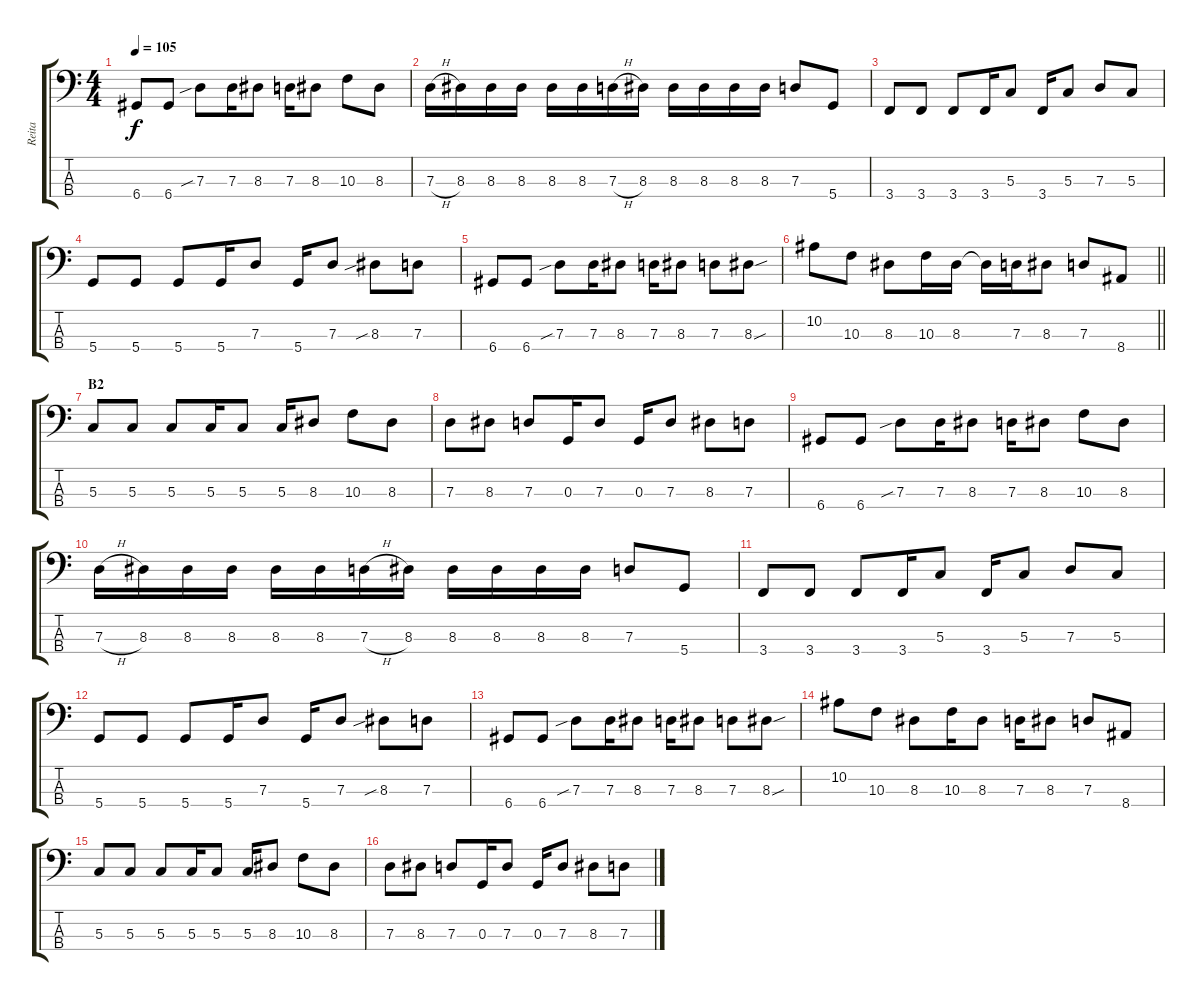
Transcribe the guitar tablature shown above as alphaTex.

\track ("Reita" "Reita") {instrument electricbasspick}
\staff {score tabs}
\tuning (F2 C2 G1 D1) {hide}
\ts (4 4)
\tempo 105
\clef f4
\ks c
6.4.8{dy f} 6.4.8 7.3{sib}.8 7.3.16 8.3.8 7.3.16 8.3.8 10.3.8 8.3.8 |
7.3{h}.16 8.3.16 8.3.16 8.3.16 8.3.16 8.3.16 7.3{h}.16 8.3.16 8.3.16 8.3.16 8.3.16 8.3.16 7.3.8 5.4.8 |
3.4.8 3.4.8 3.4.8 3.4.16 5.3.8 3.4.16 5.3.8 7.3.8 5.3.8 |
5.4.8 5.4.8 5.4.8 5.4.16 7.3.8 5.4.16 7.3.8 8.3{sib}.8 7.3.8 |
6.4.8 6.4.8 7.3{sib}.8 7.3.16 8.3.8 7.3.16 8.3.8 7.3.8 8.3{sou}.8 |
\barLineRight lightlight
10.2.8 10.3.8 8.3.8 10.3.16 8.3.16 8.3{t}.16 7.3.16 8.3.8 7.3.8 8.4.8 |
\section ("" "B2")
5.3.8 5.3.8 5.3.8 5.3.16 5.3.8 5.3.16 8.3.8 10.3.8 8.3.8 |
7.3.8 8.3.8 7.3.8 0.3.16 7.3.8 0.3.16 7.3.8 8.3.8 7.3.8 |
6.4.8 6.4.8 7.3{sib}.8 7.3.16 8.3.8 7.3.16 8.3.8 10.3.8 8.3.8 |
7.3{h}.16 8.3.16 8.3.16 8.3.16 8.3.16 8.3.16 7.3{h}.16 8.3.16 8.3.16 8.3.16 8.3.16 8.3.16 7.3.8 5.4.8 |
3.4.8 3.4.8 3.4.8 3.4.16 5.3.8 3.4.16 5.3.8 7.3.8 5.3.8 |
5.4.8 5.4.8 5.4.8 5.4.16 7.3.8 5.4.16 7.3.8 8.3{sib}.8 7.3.8 |
6.4.8 6.4.8 7.3{sib}.8 7.3.16 8.3.8 7.3.16 8.3.8 7.3.8 8.3{sou}.8 |
10.2.8 10.3.8 8.3.8 10.3.16 8.3.8 7.3.16 8.3.8 7.3.8 8.4.8 |
5.3.8 5.3.8 5.3.8 5.3.16 5.3.8 5.3.16 8.3.8 10.3.8 8.3.8 |
7.3.8 8.3.8 7.3.8 0.3.16 7.3.8 0.3.16 7.3.8 8.3.8 7.3.8
